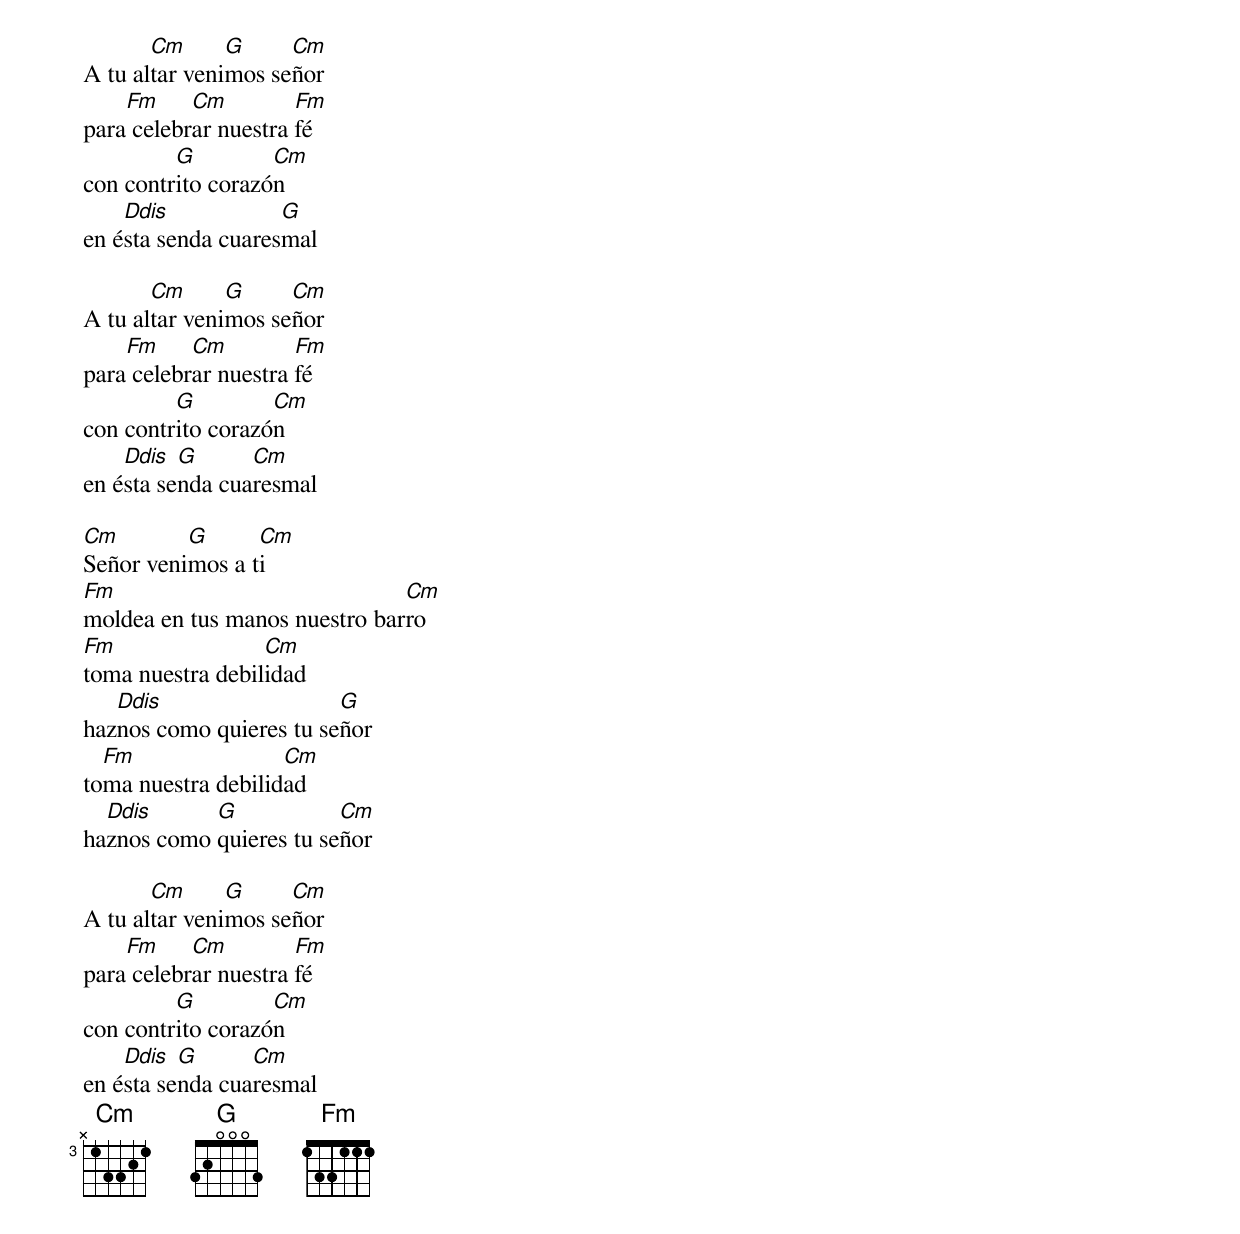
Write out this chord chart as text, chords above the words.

       Cm      G     Cm
A tu altar venimos señor
    Fm     Cm         Fm
para celebrar nuestra fé
         G         Cm
con contrito corazón
    Ddis            G
en ésta senda cuaresmal

       Cm      G     Cm
A tu altar venimos señor
    Fm     Cm         Fm
para celebrar nuestra fé
         G         Cm
con contrito corazón
    Ddis  G      Cm
en ésta senda cuaresmal

Cm        G      Cm
Señor venimos a ti
Fm                             Cm
moldea en tus manos nuestro barro
Fm                Cm
toma nuestra debilidad
   Ddis                  G
haznos como quieres tu señor
  Fm                Cm
toma nuestra debilidad
  Ddis      G            Cm
haznos como quieres tu señor

       Cm      G     Cm
A tu altar venimos señor
    Fm     Cm         Fm
para celebrar nuestra fé
         G         Cm
con contrito corazón
    Ddis  G      Cm
en ésta senda cuaresmal
